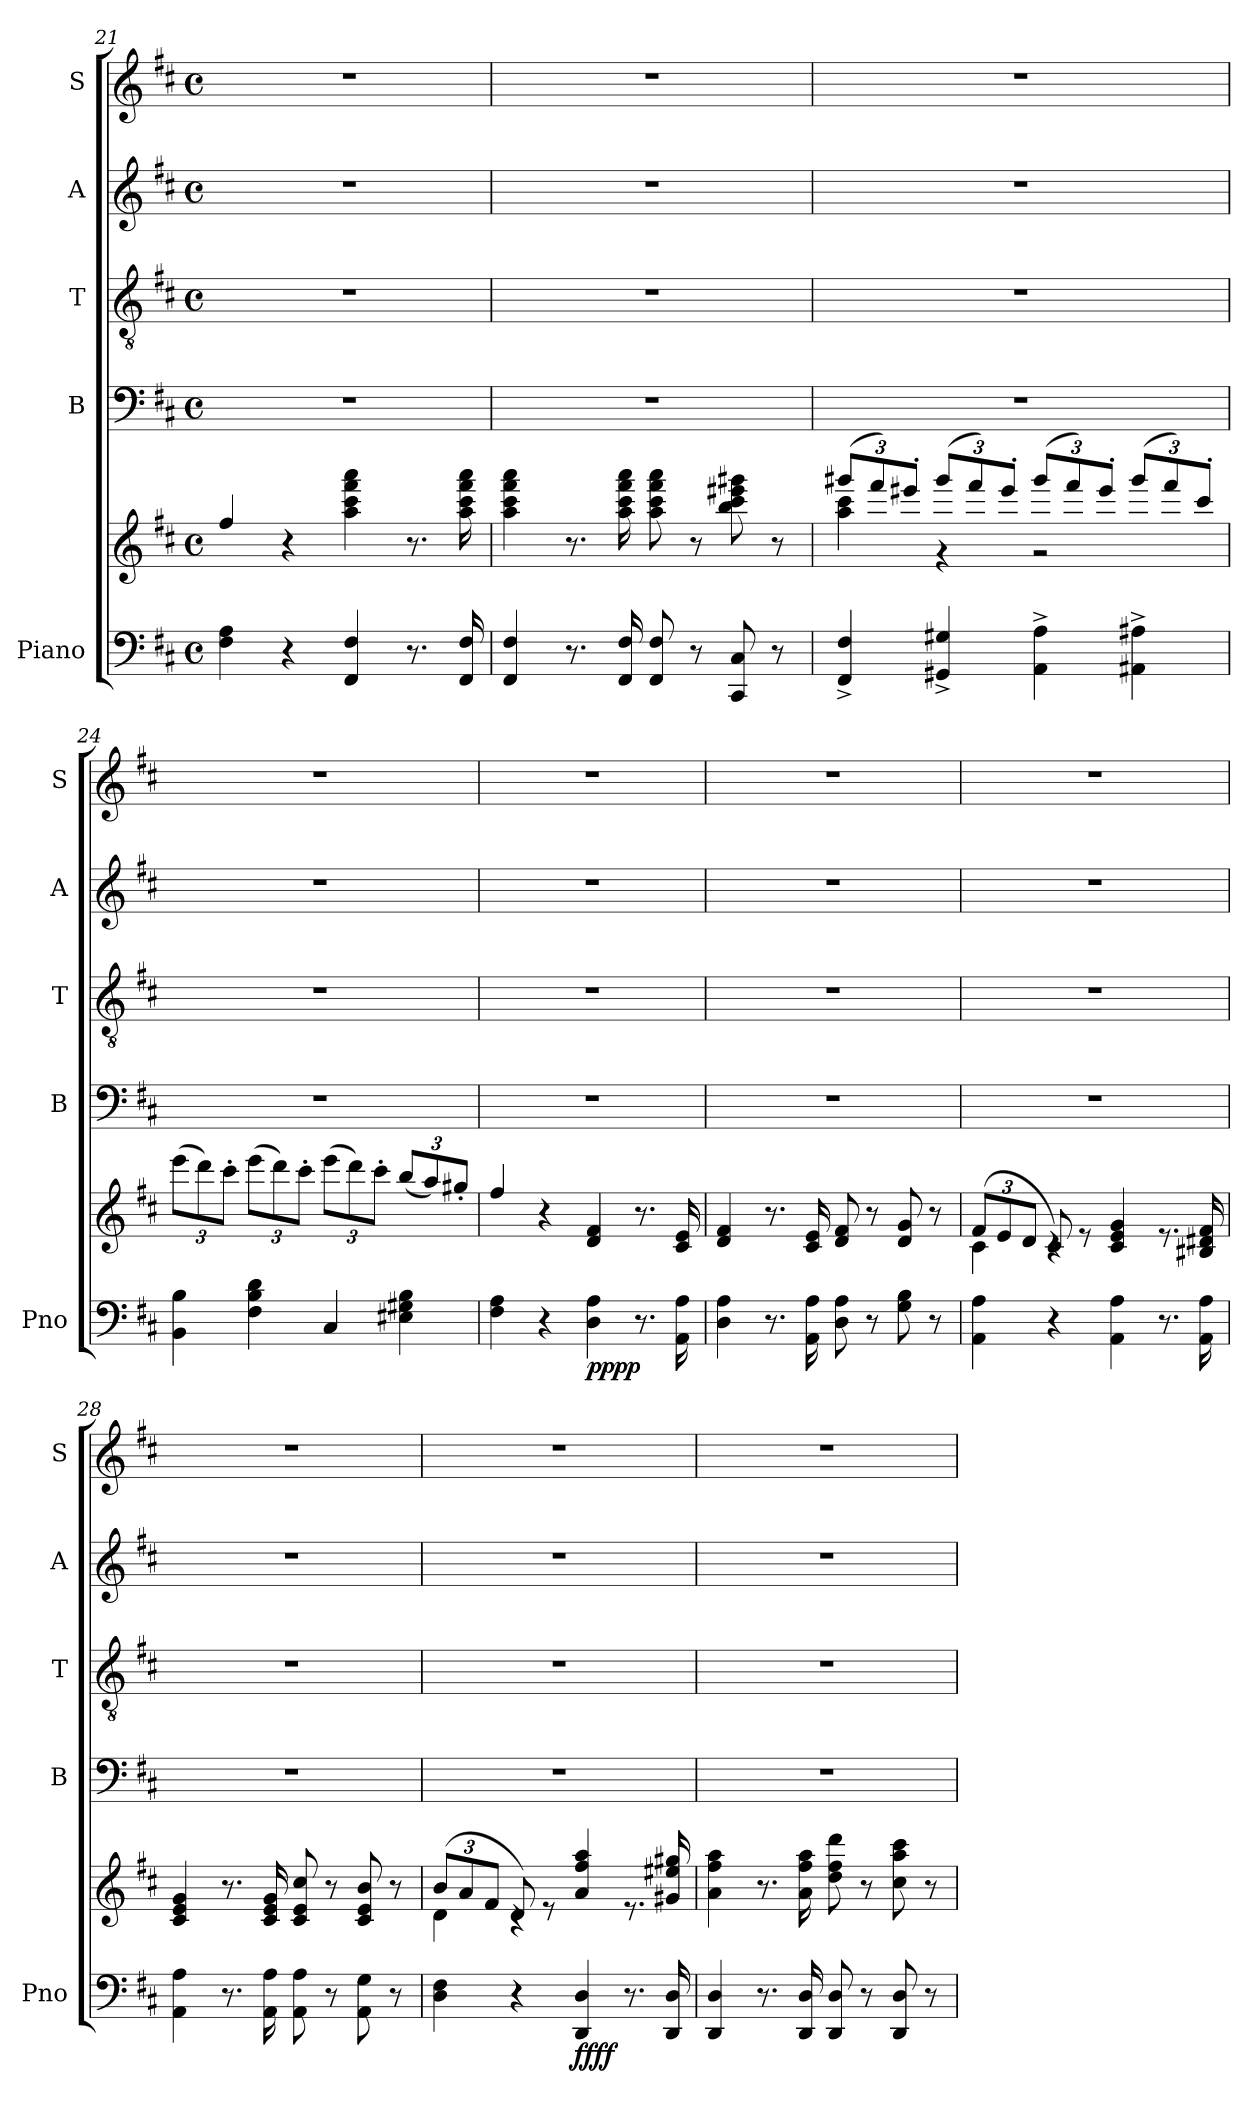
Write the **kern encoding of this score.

**kern	**kern	**dynam	**kern	**kern	**kern	**kern
*part5	*part5	*part5	*part4	*part3	*part2	*part1
*staff6	*staff5	*staff5/6	*staff4	*staff3	*staff2	*staff1
*I"Piano	*	*	*I"B	*I"T	*I"A	*I"S
*I'Pno	*	*	*I'B	*I'T	*I'A	*I'S
*clefF4	*clefG2	*	*clefF4	*clefGv2	*clefG2	*clefG2
*k[f#c#]	*k[f#c#]	*	*k[f#c#]	*k[f#c#]	*k[f#c#]	*k[f#c#]
*M4/4	*M4/4	*	*M4/4	*M4/4	*M4/4	*M4/4
*met(c)	*met(c)	*	*met(c)	*met(c)	*met(c)	*met(c)
=21	=21	=21	=21	=21	=21	=21
4F#\ 4A\	4ff#/	.	1r	1r	1r	1r
4r	4r	.	.	.	.	.
4FF#/ 4F#/	4aa\ 4ccc#\ 4fff#\ 4aaa\	.	.	.	.	.
8.r	8.r	.	.	.	.	.
16FF#/ 16F#/	16aa\ 16ccc#\ 16fff#\ 16aaa\	.	.	.	.	.
=22	=22	=22	=22	=22	=22	=22
4FF#/ 4F#/	4aa\ 4ccc#\ 4fff#\ 4aaa\	.	1r	1r	1r	1r
8.r	8.r	.	.	.	.	.
16FF#/ 16F#/	16aa\ 16ccc#\ 16fff#\ 16aaa\	.	.	.	.	.
8FF#/ 8F#/	8aa\ 8ccc#\ 8fff#\ 8aaa\	.	.	.	.	.
8r	8r	.	.	.	.	.
8CC#/ 8C#/	8bb\ 8ccc#\ 8eee#X\ 8ggg#X\	.	.	.	.	.
8r	8r	.	.	.	.	.
=23	=23	=23	=23	=23	=23	=23
*	*Xbrackettup	*	*	*	*	*
*	*^	*	*	*	*	*
4FF#/^ 4F#/^	(12ggg#X/L	4aa\ 4ccc#\	.	1r	1r	1r	1r
.	12fff#/)	.	.	.	.	.	.
.	12eee#X'/J	.	.	.	.	.	.
4GG#X/^ 4G#X/^	(12ggg#/L	4r	.	.	.	.	.
.	12fff#/)	.	.	.	.	.	.
.	12eee#'/J	.	.	.	.	.	.
4AA\^ 4A\^	(12ggg#/L	2r	.	.	.	.	.
.	12fff#/)	.	.	.	.	.	.
.	12eee#'/J	.	.	.	.	.	.
4AA#X\^ 4A#X\^	(12ggg#/L	.	.	.	.	.	.
.	12fff#/)	.	.	.	.	.	.
.	12ccc#'/J	.	.	.	.	.	.
*	*v	*v	*	*	*	*	*
!!LO:LB:g=z
=24	=24	=24	=24	=24	=24	=24
4BB\ 4B\	(12eee\L	.	1r	1r	1r	1r
.	12ddd\)	.	.	.	.	.
.	12ccc#'\J	.	.	.	.	.
4F#\ 4B\ 4d\	(12eee\L	.	.	.	.	.
.	12ddd\)	.	.	.	.	.
.	12ccc#'\J	.	.	.	.	.
4C#/	(12eee\L	.	.	.	.	.
.	12ddd\)	.	.	.	.	.
.	12ccc#'\J	.	.	.	.	.
4E#X\ 4G#X\ 4B\	(12bb/L	.	.	.	.	.
.	12aa/)	.	.	.	.	.
.	12gg#X'/J	.	.	.	.	.
=25	=25	=25	=25	=25	=25	=25
4F#\ 4A\	4ff#/	.	1r	1r	1r	1r
4r	4r	.	.	.	.	.
!	!	!LO:DY:b=2	!	!	!	!
!	!	!LO:DY:n=1:b	!	!	!	!
4D\ 4A\	4d/ 4f#/	pp pp	.	.	.	.
8.r	8.r	.	.	.	.	.
16AA\ 16A\	16c#/ 16e/	.	.	.	.	.
=26	=26	=26	=26	=26	=26	=26
4D\ 4A\	4d/ 4f#/	.	1r	1r	1r	1r
8.r	8.r	.	.	.	.	.
16AA\ 16A\	16c#/ 16e/	.	.	.	.	.
8D\ 8A\	8d/ 8f#/	.	.	.	.	.
8r	8r	.	.	.	.	.
8G\ 8B\	8d/ 8g/	.	.	.	.	.
8r	8r	.	.	.	.	.
=27	=27	=27	=27	=27	=27	=27
*	*^	*	*	*	*	*
4AA\ 4A\	(12f#/L	4c#\	.	1r	1r	1r	1r
.	12e/	.	.	.	.	.	.
.	12d/J	.	.	.	.	.	.
4r	8c#/)	4rc	.	.	.	.	.
.	8re	.	.	.	.	.	.
4AA\ 4A\	4c#/ 4e/ 4g/	2ryy	.	.	.	.	.
8.r	8.re	.	.	.	.	.	.
16AA\ 16A\	16B#X/ 16d#X/ 16f#/	.	.	.	.	.	.
*	*v	*v	*	*	*	*	*
=28	=28	=28	=28	=28	=28	=28
4AA\ 4A\	4c#/ 4e/ 4g/	.	1r	1r	1r	1r
8.r	8.r	.	.	.	.	.
16AA\ 16A\	16c#/ 16e/ 16g/	.	.	.	.	.
8AA\ 8A\	8c#/ 8e/ 8cc#/	.	.	.	.	.
8r	8r	.	.	.	.	.
8AA\ 8G\	8c#/ 8e/ 8b/	.	.	.	.	.
8r	8r	.	.	.	.	.
!!LO:LB:g=z
=29	=29	=29	=29	=29	=29	=29
*	*^	*	*	*	*	*
4D\ 4F#\	(12b/L	4d\	.	1r	1r	1r	1r
.	12a/	.	.	.	.	.	.
.	12f#/J	.	.	.	.	.	.
4r	8d/)	4rc	.	.	.	.	.
.	8re	.	.	.	.	.	.
!	!	!	!LO:DY:b=2	!	!	!	!
!	!	!	!LO:DY:n=1:b	!	!	!	!
4DD/ 4D/	4a/ 4ff#/ 4aa/	2ryy	ff ff	.	.	.	.
8.r	8.re	.	.	.	.	.	.
16DD/ 16D/	16g#X/ 16ee#X/ 16gg#X/	.	.	.	.	.	.
*	*v	*v	*	*	*	*	*
=30	=30	=30	=30	=30	=30	=30
4DD/ 4D/	4a\ 4ff#\ 4aa\	.	1r	1r	1r	1r
8.r	8.r	.	.	.	.	.
16DD/ 16D/	16a\ 16ff#\ 16aa\	.	.	.	.	.
8DD/ 8D/	8dd\ 8ff#\ 8ddd\	.	.	.	.	.
8r	8r	.	.	.	.	.
8DD/ 8D/	8cc#\ 8aa\ 8ccc#\	.	.	.	.	.
8r	8r	.	.	.	.	.
=	=	=	=	=	=	=
*-	*-	*-	*-	*-	*-	*-
